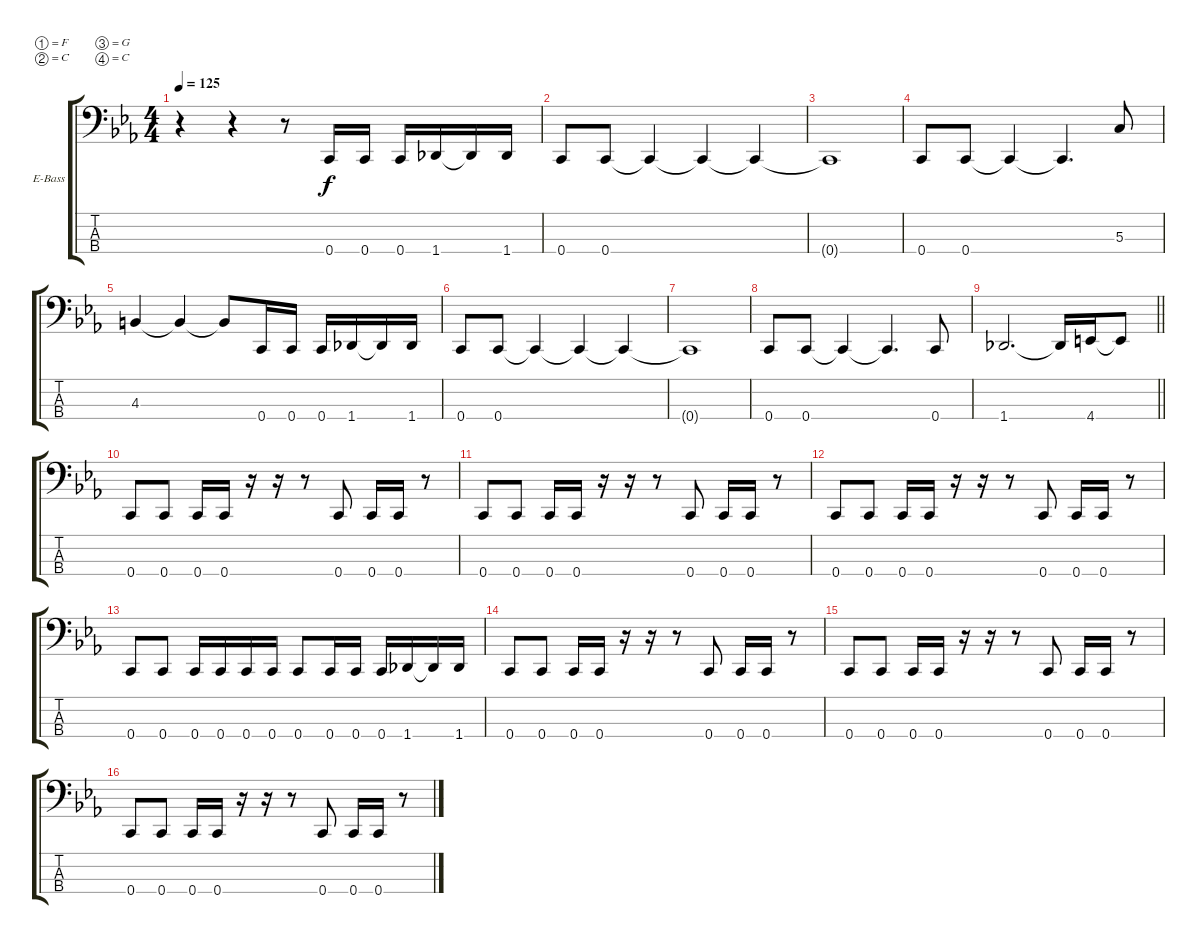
\bracketExtendMode groupsimilarinstruments
\firstSystemTrackNameOrientation horizontal
\otherSystemsTrackNameOrientation horizontal
\track ("Electric Bass" "E-Bass") {instrument electricbassfinger}
\staff {score tabs}
\tuning (F2 C2 G1 C1)
\ts (4 4)
\tempo 125
\clef f4
\ks cminor
r.4{dy f instrument electricbassfinger} r.4 r.8 0.4.16 0.4.16 0.4.16 1.4.16 1.4{t}.16 1.4.16 |
0.4.8 0.4.8 0.4{t}.4 0.4{t}.4 0.4{t}.4 |
0.4{t}.1 |
0.4.8 0.4.8 0.4{t}.4 0.4{t}.4{d} 5.3.8 |
4.3.4 4.3{t}.4 4.3{t}.8 0.4.16 0.4.16 0.4.16 1.4.16 1.4{t}.16 1.4.16 |
0.4.8 0.4.8 0.4{t}.4 0.4{t}.4 0.4{t}.4 |
0.4{t}.1 |
0.4.8 0.4.8 0.4{t}.4 0.4{t}.4{d} 0.4.8 |
\barLineRight lightlight
1.4.2{d} 1.4{t}.16 4.4.16 4.4{t}.8 |
0.4.8 0.4.8 0.4.16 0.4.16 r.16 r.16 r.8 0.4.8 0.4.16 0.4.16 r.8 |
0.4.8 0.4.8 0.4.16 0.4.16 r.16 r.16 r.8 0.4.8 0.4.16 0.4.16 r.8 |
0.4.8 0.4.8 0.4.16 0.4.16 r.16 r.16 r.8 0.4.8 0.4.16 0.4.16 r.8 |
0.4.8 0.4.8 0.4.16 0.4.16 0.4.16 0.4.16 0.4.8 0.4.16 0.4.16 0.4.16 1.4.16 1.4{t}.16 1.4.16 |
0.4.8 0.4.8 0.4.16 0.4.16 r.16 r.16 r.8 0.4.8 0.4.16 0.4.16 r.8 |
0.4.8 0.4.8 0.4.16 0.4.16 r.16 r.16 r.8 0.4.8 0.4.16 0.4.16 r.8 |
0.4.8 0.4.8 0.4.16 0.4.16 r.16 r.16 r.8 0.4.8 0.4.16 0.4.16 r.8
